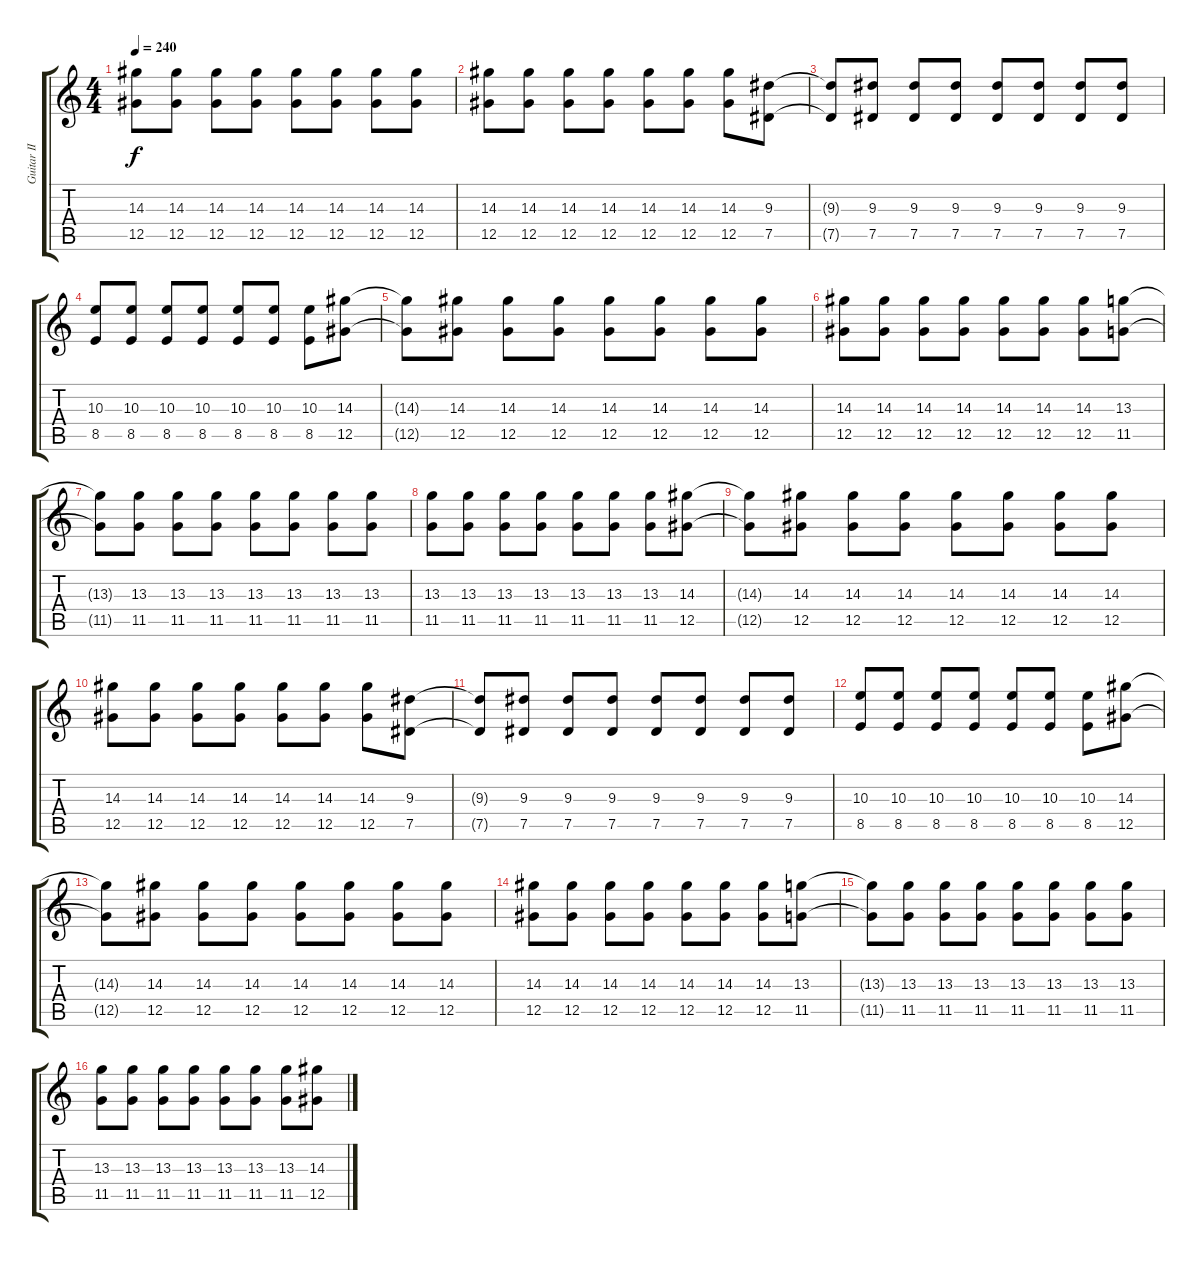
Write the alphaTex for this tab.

\track ("Guitar II" "Guitar II") {instrument overdrivenguitar}
\staff {score tabs}
\tuning (Eb4 Bb3 Gb3 Db3 Ab2 Eb2) {hide}
\ts (4 4)
\tempo 240
\clef g2
\ks c
(14.3{t} 12.5{t}).8{dy f} (14.3 12.5).8 (14.3 12.5).8 (14.3 12.5).8 (14.3 12.5).8 (14.3 12.5).8 (14.3 12.5).8 (14.3 12.5).8 |
(14.3 12.5).8 (14.3 12.5).8 (14.3 12.5).8 (14.3 12.5).8 (14.3 12.5).8 (14.3 12.5).8 (14.3 12.5).8 (9.3 7.5).8 |
(9.3{t} 7.5{t}).8 (9.3 7.5).8 (9.3 7.5).8 (9.3 7.5).8 (9.3 7.5).8 (9.3 7.5).8 (9.3 7.5).8 (9.3 7.5).8 |
(10.3 8.5).8 (10.3 8.5).8 (10.3 8.5).8 (10.3 8.5).8 (10.3 8.5).8 (10.3 8.5).8 (10.3 8.5).8 (14.3 12.5).8 |
(14.3{t} 12.5{t}).8 (14.3 12.5).8 (14.3 12.5).8 (14.3 12.5).8 (14.3 12.5).8 (14.3 12.5).8 (14.3 12.5).8 (14.3 12.5).8 |
(14.3 12.5).8 (14.3 12.5).8 (14.3 12.5).8 (14.3 12.5).8 (14.3 12.5).8 (14.3 12.5).8 (14.3 12.5).8 (13.3 11.5).8 |
(13.3{t} 11.5{t}).8 (13.3 11.5).8 (13.3 11.5).8 (13.3 11.5).8 (13.3 11.5).8 (13.3 11.5).8 (13.3 11.5).8 (13.3 11.5).8 |
(13.3 11.5).8 (13.3 11.5).8 (13.3 11.5).8 (13.3 11.5).8 (13.3 11.5).8 (13.3 11.5).8 (13.3 11.5).8 (14.3 12.5).8 |
(14.3{t} 12.5{t}).8 (14.3 12.5).8 (14.3 12.5).8 (14.3 12.5).8 (14.3 12.5).8 (14.3 12.5).8 (14.3 12.5).8 (14.3 12.5).8 |
(14.3 12.5).8 (14.3 12.5).8 (14.3 12.5).8 (14.3 12.5).8 (14.3 12.5).8 (14.3 12.5).8 (14.3 12.5).8 (9.3 7.5).8 |
(9.3{t} 7.5{t}).8 (9.3 7.5).8 (9.3 7.5).8 (9.3 7.5).8 (9.3 7.5).8 (9.3 7.5).8 (9.3 7.5).8 (9.3 7.5).8 |
(10.3 8.5).8 (10.3 8.5).8 (10.3 8.5).8 (10.3 8.5).8 (10.3 8.5).8 (10.3 8.5).8 (10.3 8.5).8 (14.3 12.5).8 |
(14.3{t} 12.5{t}).8 (14.3 12.5).8 (14.3 12.5).8 (14.3 12.5).8 (14.3 12.5).8 (14.3 12.5).8 (14.3 12.5).8 (14.3 12.5).8 |
(14.3 12.5).8 (14.3 12.5).8 (14.3 12.5).8 (14.3 12.5).8 (14.3 12.5).8 (14.3 12.5).8 (14.3 12.5).8 (13.3 11.5).8 |
(13.3{t} 11.5{t}).8 (13.3 11.5).8 (13.3 11.5).8 (13.3 11.5).8 (13.3 11.5).8 (13.3 11.5).8 (13.3 11.5).8 (13.3 11.5).8 |
(13.3 11.5).8 (13.3 11.5).8 (13.3 11.5).8 (13.3 11.5).8 (13.3 11.5).8 (13.3 11.5).8 (13.3 11.5).8 (14.3 12.5).8
